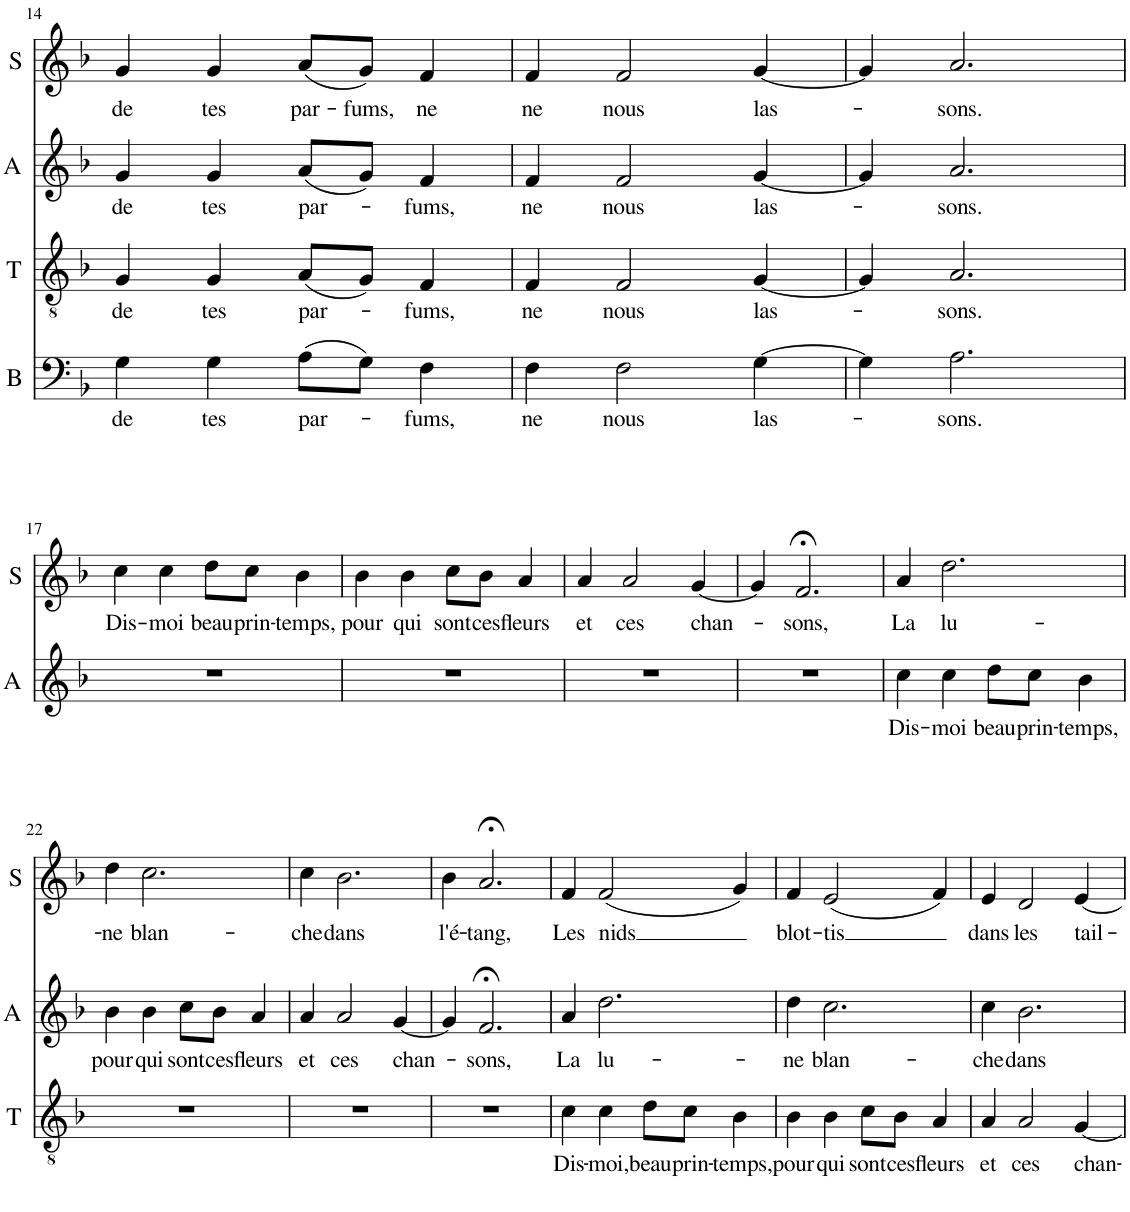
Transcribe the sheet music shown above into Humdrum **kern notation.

**kern	**text	**kern	**text	**kern	**text	**kern	**text
*part4	*part4	*part3	*part3	*part2	*part2	*part1	*part1
*staff4	*staff4	*staff3	*staff3	*staff2	*staff2	*staff1	*staff1
*I"B	*	*I"T	*	*I"A	*	*I"S	*
*I'B	*	*I'T	*	*I'A	*	*I'S	*
!!LO:PB:g=z
*clefF4	*	*clefGv2	*	*clefG2	*	*clefG2	*
*k[b-]	*	*k[b-]	*	*k[b-]	*	*k[b-]	*
*M2/2	*	*M2/2	*	*M2/2	*	*M2/2	*
*met(c|)	*	*met(c|)	*	*met(c|)	*	*met(c|)	*
=14	=14	=14	=14	=14	=14	=14	=14
!	!LO:LY:b	!	!LO:LY:b	!	!LO:LY:b	!	!LO:LY:b
4G\	de	4G/	de	4g/	de	4g/	de
!	!LO:LY:b	!	!LO:LY:b	!	!LO:LY:b	!	!LO:LY:b
4G\	tes	4G/	tes	4g/	tes	4g/	tes
!	!LO:LY:b	!	!LO:LY:b	!	!LO:LY:b	!	!LO:LY:b
(8A\L	par-	(8A/L	par-	(8a/L	par-	(8a/L	par-
!	!	!	!	!	!	!	!LO:LY:b
8G\J)	.	8G/J)	.	8g/J)	.	8g/J)	-fums,
!	!LO:LY:b	!	!LO:LY:b	!	!LO:LY:b	!	!LO:LY:b
4F\	-fums,	4F/	-fums,	4f/	-fums,	4f/	ne
=15	=15	=15	=15	=15	=15	=15	=15
!	!LO:LY:b	!	!LO:LY:b	!	!LO:LY:b	!	!LO:LY:b
4F\	ne	4F/	ne	4f/	ne	4f/	ne
!	!LO:LY:b	!	!LO:LY:b	!	!LO:LY:b	!	!LO:LY:b
2F\	nous	2F/	nous	2f/	nous	2f/	nous
!	!LO:LY:b	!	!LO:LY:b	!	!LO:LY:b	!	!LO:LY:b
[4G\	las-	[4G/	las-	[4g/	las-	[4g/	las-
=16	=16	=16	=16	=16	=16	=16	=16
4G\]	.	4G/]	.	4g/]	.	4g/]	.
!	!LO:LY:b	!	!LO:LY:b	!	!LO:LY:b	!	!LO:LY:b
2.A\	-sons.	2.A/	-sons.	2.a/	-sons.	2.a/	-sons.
!!LO:LB:g=z
=17	=17	=17	=17	=17	=17	=17	=17
!	!	!	!	!	!	!	!LO:LY:b
1r	.	1r	.	1r	.	4cc\	Dis-
!	!	!	!	!	!	!	!LO:LY:b
.	.	.	.	.	.	4cc\	-moi
!	!	!	!	!	!	!	!LO:LY:b
.	.	.	.	.	.	8dd\L	beau
!	!	!	!	!	!	!	!LO:LY:b
.	.	.	.	.	.	8cc\J	prin-
!	!	!	!	!	!	!	!LO:LY:b
.	.	.	.	.	.	4b-\	-temps,
=18	=18	=18	=18	=18	=18	=18	=18
!	!	!	!	!	!	!	!LO:LY:b
1r	.	1r	.	1r	.	4b-\	pour
!	!	!	!	!	!	!	!LO:LY:b
.	.	.	.	.	.	4b-\	qui
!	!	!	!	!	!	!	!LO:LY:b
.	.	.	.	.	.	8cc\L	sont
!	!	!	!	!	!	!	!LO:LY:b
.	.	.	.	.	.	8b-\J	ces
!	!	!	!	!	!	!	!LO:LY:b
.	.	.	.	.	.	4a/	fleurs
=19	=19	=19	=19	=19	=19	=19	=19
!	!	!	!	!	!	!	!LO:LY:b
1r	.	1r	.	1r	.	4a/	et
!	!	!	!	!	!	!	!LO:LY:b
.	.	.	.	.	.	2a/	ces
!	!	!	!	!	!	!	!LO:LY:b
.	.	.	.	.	.	[4g/	chan-
=20	=20	=20	=20	=20	=20	=20	=20
1r	.	1r	.	1r	.	4g/]	.
!	!	!	!	!	!	!	!LO:LY:b
.	.	.	.	.	.	2.f;</	-sons,
=21	=21	=21	=21	=21	=21	=21	=21
!	!	!	!	!	!LO:LY:b	!	!LO:LY:b
1r	.	1r	.	4cc\	Dis-	4a/	La
!	!	!	!	!	!LO:LY:b	!	!LO:LY:b
.	.	.	.	4cc\	-moi	2.dd\	lu-
!	!	!	!	!	!LO:LY:b	!	!
.	.	.	.	8dd\L	beau	.	.
!	!	!	!	!	!LO:LY:b	!	!
.	.	.	.	8cc\J	prin-	.	.
!	!	!	!	!	!LO:LY:b	!	!
.	.	.	.	4b-\	-temps,	.	.
!!LO:LB:g=z
=22	=22	=22	=22	=22	=22	=22	=22
!	!	!	!	!	!LO:LY:b	!	!LO:LY:b
1r	.	1r	.	4b-\	pour	4dd\	-ne
!	!	!	!	!	!LO:LY:b	!	!LO:LY:b
.	.	.	.	4b-\	qui	2.cc\	blan-
!	!	!	!	!	!LO:LY:b	!	!
.	.	.	.	8cc\L	sont	.	.
!	!	!	!	!	!LO:LY:b	!	!
.	.	.	.	8b-\J	ces	.	.
!	!	!	!	!	!LO:LY:b	!	!
.	.	.	.	4a/	fleurs	.	.
=23	=23	=23	=23	=23	=23	=23	=23
!	!	!	!	!	!LO:LY:b	!	!LO:LY:b
1r	.	1r	.	4a/	et	4cc\	-che
!	!	!	!	!	!LO:LY:b	!	!LO:LY:b
.	.	.	.	2a/	ces	2.b-\	dans
!	!	!	!	!	!LO:LY:b	!	!
.	.	.	.	[4g/	chan-	.	.
=24	=24	=24	=24	=24	=24	=24	=24
!	!	!	!	!	!	!	!LO:LY:b
1r	.	1r	.	4g/]	.	4b-\	l'é-
!	!	!	!	!	!LO:LY:b	!	!LO:LY:b
.	.	.	.	2.f;</	-sons,	2.a;</	-tang,
=25	=25	=25	=25	=25	=25	=25	=25
!	!	!	!LO:LY:b	!	!LO:LY:b	!	!LO:LY:b
1r	.	4c\	Dis-	4a/	La	4f/	Les
!	!	!	!LO:LY:b	!	!LO:LY:b	!	!LO:LY:b
.	.	4c\	-moi,	2.dd\	lu-	(2f/	nids
!	!	!	!LO:LY:b	!	!	!	!
.	.	8d\L	beau	.	.	.	.
!	!	!	!LO:LY:b	!	!	!	!
.	.	8c\J	prin-	.	.	.	.
!	!	!	!LO:LY:b	!	!	!	!
.	.	4B-\	-temps,	.	.	4g/)	.
=26	=26	=26	=26	=26	=26	=26	=26
!	!	!	!LO:LY:b	!	!LO:LY:b	!	!LO:LY:b
1r	.	4B-\	pour	4dd\	-ne	4f/	blot-
!	!	!	!LO:LY:b	!	!LO:LY:b	!	!LO:LY:b
.	.	4B-\	qui	2.cc\	blan-	(2e/	-tis
!	!	!	!LO:LY:b	!	!	!	!
.	.	8c\L	sont	.	.	.	.
!	!	!	!LO:LY:b	!	!	!	!
.	.	8B-\J	ces	.	.	.	.
!	!	!	!LO:LY:b	!	!	!	!
.	.	4A/	fleurs	.	.	4f/)	.
=27	=27	=27	=27	=27	=27	=27	=27
!	!	!	!LO:LY:b	!	!LO:LY:b	!	!LO:LY:b
1r	.	4A/	et	4cc\	-che	4e/	dans
!	!	!	!LO:LY:b	!	!LO:LY:b	!	!LO:LY:b
.	.	2A/	ces	2.b-\	dans	2d/	les
!	!	!	!LO:LY:b	!	!	!	!LO:LY:b
.	.	[4G/	chan-	.	.	[4e/	tail-
=	=	=	=	=	=	=	=
*-	*-	*-	*-	*-	*-	*-	*-
